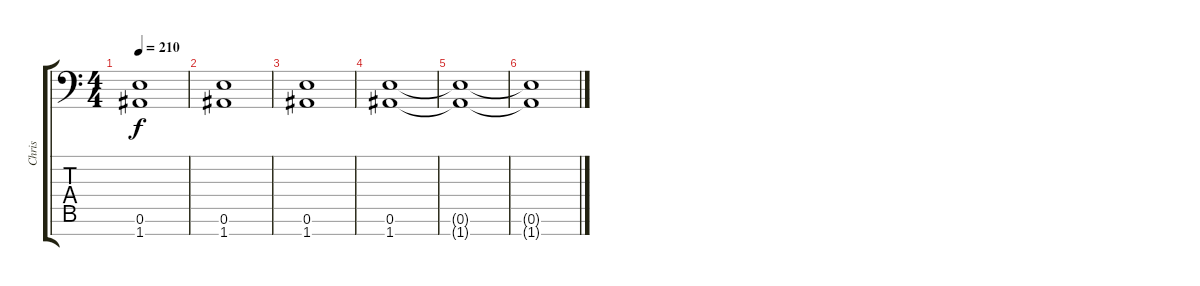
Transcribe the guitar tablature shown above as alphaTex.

\track ("Chris" "Chris") {instrument distortionguitar}
\staff {score tabs}
\tuning (E4 B3 G3 D3 A2 E2 A1) {hide}
\ts (4 4)
\tempo 210
\clef f4
\ks c
(0.6 1.7).1{dy f} |
(0.6 1.7).1 |
(0.6 1.7).1 |
(0.6 1.7).1 |
(0.6{t} 1.7{t}).1{volume 0} |
(0.6{t} 1.7{t}).1
